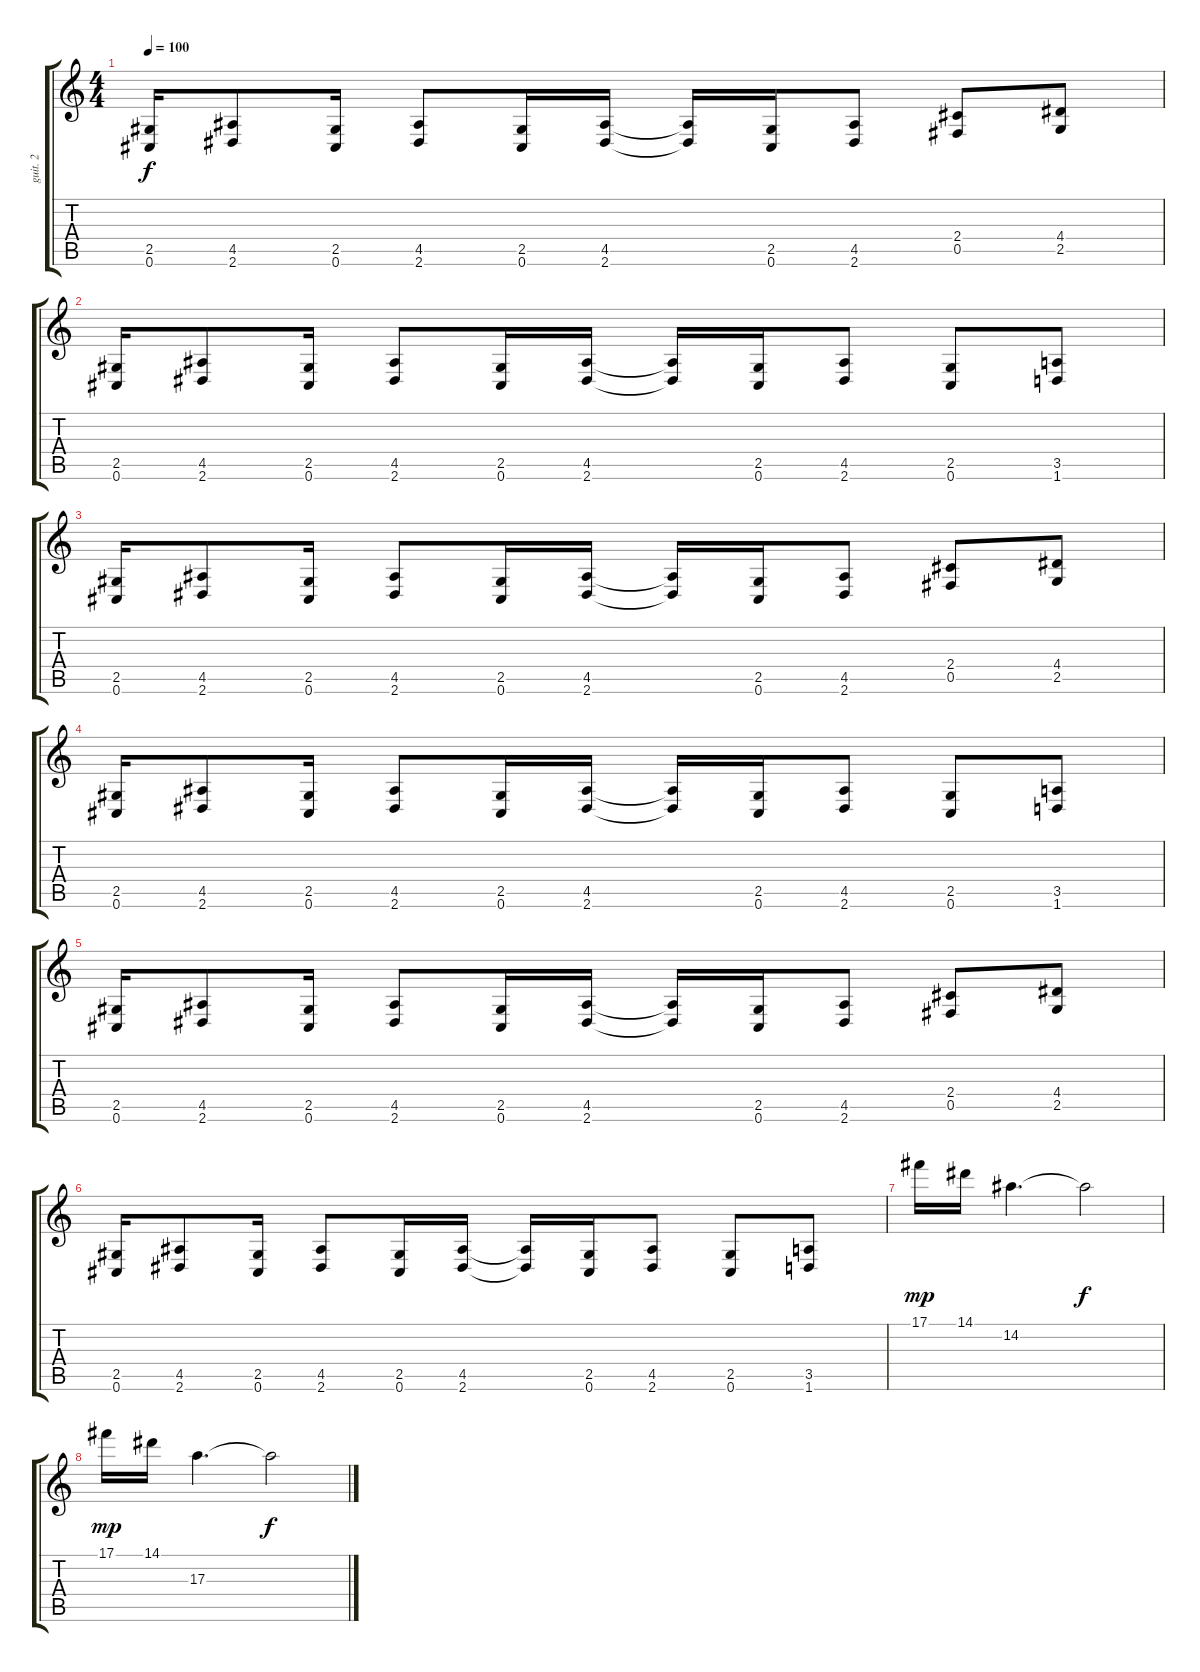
\track ("guit. 2" "guit. 2") {instrument distortionguitar}
\staff {score tabs}
\tuning (Db4 Ab3 E3 B2 Gb2 Db2) {hide}
\ts (4 4)
\tempo 100
\clef g2
\ks c
(2.5 0.6).16{dy f} (4.5 2.6).8 (2.5 0.6).16 (4.5 2.6).8 (2.5 0.6).16 (4.5 2.6).16 (4.5{t} 2.6{t}).16 (2.5 0.6).16 (4.5 2.6).8 (2.4 0.5).8 (4.4 2.5).8 |
(2.5 0.6).16 (4.5 2.6).8 (2.5 0.6).16 (4.5 2.6).8 (2.5 0.6).16 (4.5 2.6).16 (4.5{t} 2.6{t}).16 (2.5 0.6).16 (4.5 2.6).8 (2.5 0.6).8 (3.5 1.6).8 |
(2.5 0.6).16 (4.5 2.6).8 (2.5 0.6).16 (4.5 2.6).8 (2.5 0.6).16 (4.5 2.6).16 (4.5{t} 2.6{t}).16 (2.5 0.6).16 (4.5 2.6).8 (2.4 0.5).8 (4.4 2.5).8 |
(2.5 0.6).16 (4.5 2.6).8 (2.5 0.6).16 (4.5 2.6).8 (2.5 0.6).16 (4.5 2.6).16 (4.5{t} 2.6{t}).16 (2.5 0.6).16 (4.5 2.6).8 (2.5 0.6).8 (3.5 1.6).8 |
(2.5 0.6).16 (4.5 2.6).8 (2.5 0.6).16 (4.5 2.6).8 (2.5 0.6).16 (4.5 2.6).16 (4.5{t} 2.6{t}).16 (2.5 0.6).16 (4.5 2.6).8 (2.4 0.5).8 (4.4 2.5).8 |
(2.5 0.6).16 (4.5 2.6).8 (2.5 0.6).16 (4.5 2.6).8 (2.5 0.6).16 (4.5 2.6).16 (4.5{t} 2.6{t}).16 (2.5 0.6).16 (4.5 2.6).8 (2.5 0.6).8 (3.5 1.6).8 |
17.1.16{dy mp instrument acousticguitarsteel} 14.1.16 14.2.4{d} 14.2{t}.2{dy f} |
17.1.16{dy mp} 14.1.16 17.3.4{d} 17.3{t}.2{dy f}
